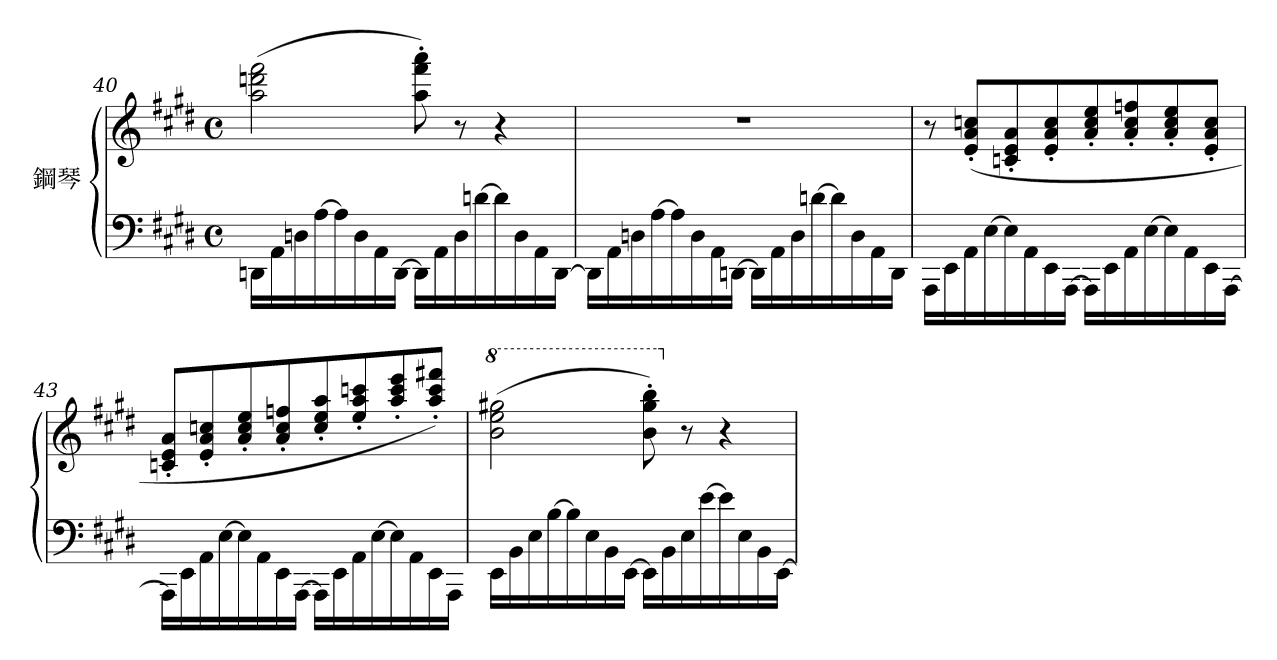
**kern	**kern	**dynam
*part1	*part1	*part1
*staff2	*staff1	*staff1/2
*I"鋼琴	*	*
*clefF4	*clefG2	*
*k[f#c#g#d#]	*k[f#c#g#d#]	*
*M4/4	*M4/4	*
*met(c)	*met(c)	*
=40	=40	=40
16DDn\LL	(>2aa\ 2dddn\ 2fff#\	.
16AA\	.	.
16Dn\	.	.
[16A\	.	.
16A\]	.	.
16D\	.	.
16AA\	.	.
[16DD\JJ	.	.
16DD\LL]	8aa\' 8fff#\' 8aaa\')	.
16AA\	.	.
16D\	8r	.
[16dn\	.	.
16d\]	4r	.
16D\	.	.
16AA\	.	.
[16DD\JJ	.	.
=41	=41	=41
16DD\LL]	1r	.
16AA\	.	.
16Dn\	.	.
[16A\	.	.
16A\]	.	.
16D\	.	.
16AA\	.	.
[16DDn\JJ	.	.
16DD\LL]	.	.
16AA\	.	.
16D\	.	.
[16dn\	.	.
16d\]	.	.
16D\	.	.
16AA\	.	.
16DD\JJ	.	.
!!LO:LB:g=z
=42	=42	=42
!	!	!LO:DY:b
!	!	!LO:DY:n=1:b
16AAA\LL	8r	ppp other-dynamics
16EE\	.	.
16AA\	(<8e/' 8a/' 8ccn/'L	.
[16E\	.	.
16E\]	8cn/' 8e/' 8a/'	.
16AA\	.	.
16EE\	8e/' 8a/' 8cc/'	.
[16AAA\JJ	.	.
16AAA\LL]	8a/' 8cc/' 8ee/'	.
16EE\	.	.
16AA\	8a/' 8cc/' 8ffn/'	.
[16E\	.	.
16E\]	8a/' 8cc/' 8ee/'	.
16AA\	.	.
16EE\	8e/' 8a/' 8cc/'J	.
[16AAA\JJ	.	.
=43	=43	=43
16AAA\LL]	8cn/' 8e/' 8a/'L	.
16EE\	.	.
16AA\	8e/' 8a/' 8ccn/'	.
[16E\	.	.
16E\]	8a/' 8cc/' 8ee/'	.
16AA\	.	.
16EE\	8a/' 8cc/' 8ffn/'	.
[16AAA\JJ	.	.
16AAA\LL]	8cc/' 8ee/' 8aa/'	.
16EE\	.	.
16AA\	8ee/' 8aa/' 8cccn/'	.
[16E\	.	.
16E\]	8aa/' 8ccc/' 8eee/'	.
16AA\	.	.
16EE\	8aa/' 8ccc/' 8fff#X/'J)	.
16AAA\JJ	.	.
=44	=44	=44
*	*8va	*
16EE\LL	(>2bb\ 2eee\ 2ggg#X\	.
16BB\	.	.
16E\	.	.
[16B\	.	.
16B\]	.	.
16E\	.	.
16BB\	.	.
[16EE\JJ	.	.
16EE\LL]	8bb\' 8ggg#\' 8bbb\')	.
16BB\	.	.
*	*X8va	*
16E\	8r	.
[16e\	.	.
16e\]	4r	.
16E\	.	.
16BB\	.	.
[16EE\JJ	.	.
=	=	=
*-	*-	*-
